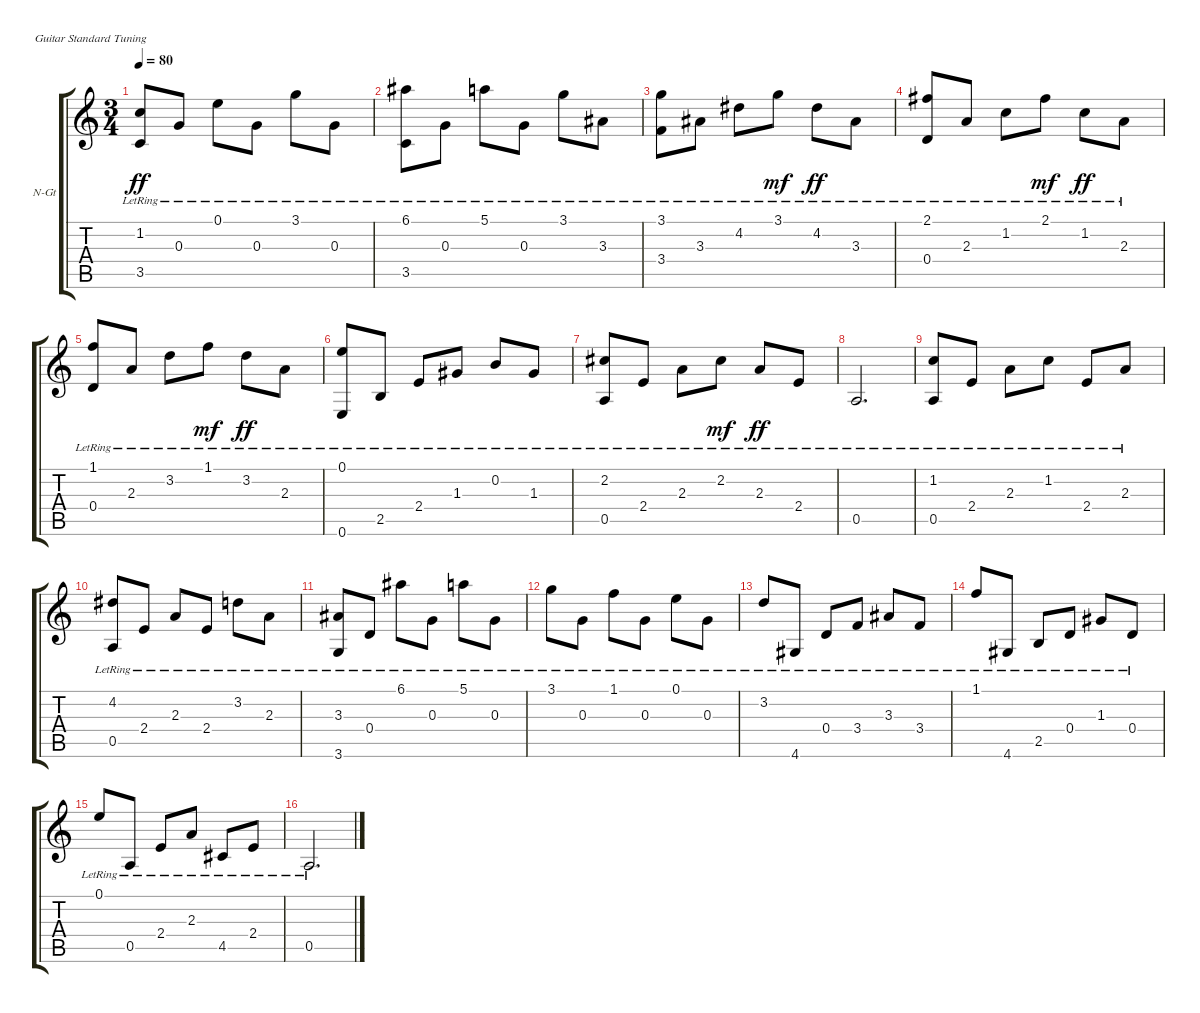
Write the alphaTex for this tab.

\bracketExtendMode groupsimilarinstruments
\firstSystemTrackNameOrientation horizontal
\otherSystemsTrackNameOrientation horizontal
\track ("guitar" "N-Gt") {instrument acousticguitarnylon}
\staff {score tabs}
\tuning (E4 B3 G3 D3 A2 E2)
\ts (3 4)
\tempo 80
\clef g2
\ks c
(1.2{lr} 3.5{lr}).8{dy ff} 0.3{lr}.8 0.1{lr}.8 0.3{lr}.8 3.1{lr}.8 0.3{lr}.8 |
(6.1{lr} 3.5{lr}).8 0.3{lr}.8 5.1{lr}.8 0.3{lr}.8 3.1{lr}.8 3.3{lr}.8 |
(3.1{lr} 3.4{lr}).8 3.3{lr}.8 4.2{lr}.8 3.1{lr}.8{dy mf} 4.2{lr}.8{dy ff} 3.3{lr}.8 |
(2.1{lr} 0.4{lr}).8 2.3{lr}.8 1.2{lr}.8 2.1{lr}.8{dy mf} 1.2{lr}.8{dy ff} 2.3{lr}.8 |
(1.1{lr} 0.4{lr}).8 2.3{lr}.8 3.2{lr}.8 1.1{lr}.8{dy mf} 3.2{lr}.8{dy ff} 2.3{lr}.8 |
(0.1{lr} 0.6{lr}).8 2.5{lr}.8 2.4{lr}.8 1.3{lr}.8 0.2{lr}.8 1.3{lr}.8 |
(2.2{lr} 0.5{lr}).8 2.4{lr}.8 2.3{lr}.8 2.2{lr}.8{dy mf} 2.3{lr}.8{dy ff} 2.4{lr}.8 |
0.5{lr}.2{d} |
(1.2{lr} 0.5{lr}).8 2.4{lr}.8 2.3{lr}.8 1.2{lr}.8 2.4{lr}.8 2.3{lr}.8 |
(4.2{lr} 0.5{lr}).8 2.4{lr}.8 2.3{lr}.8 2.4{lr}.8 3.2{lr}.8 2.3{lr}.8 |
(3.3{lr} 3.6{lr}).8 0.4{lr}.8 6.1{lr}.8 0.3{lr}.8 5.1{lr}.8 0.3{lr}.8 |
3.1{lr}.8 0.3{lr}.8 1.1{lr}.8 0.3{lr}.8 0.1{lr}.8 0.3{lr}.8 |
3.2{lr}.8 4.6{lr}.8 0.4{lr}.8 3.4{lr}.8 3.3{lr}.8 3.4{lr}.8 |
1.1{lr}.8 4.6{lr}.8 2.5{lr}.8 0.4{lr}.8 1.3{lr}.8 0.4{lr}.8 |
0.1{lr}.8 0.5{lr}.8 2.4{lr}.8 2.3{lr}.8 4.5{lr}.8 2.4{lr}.8 |
0.5{lr}.2{d}
